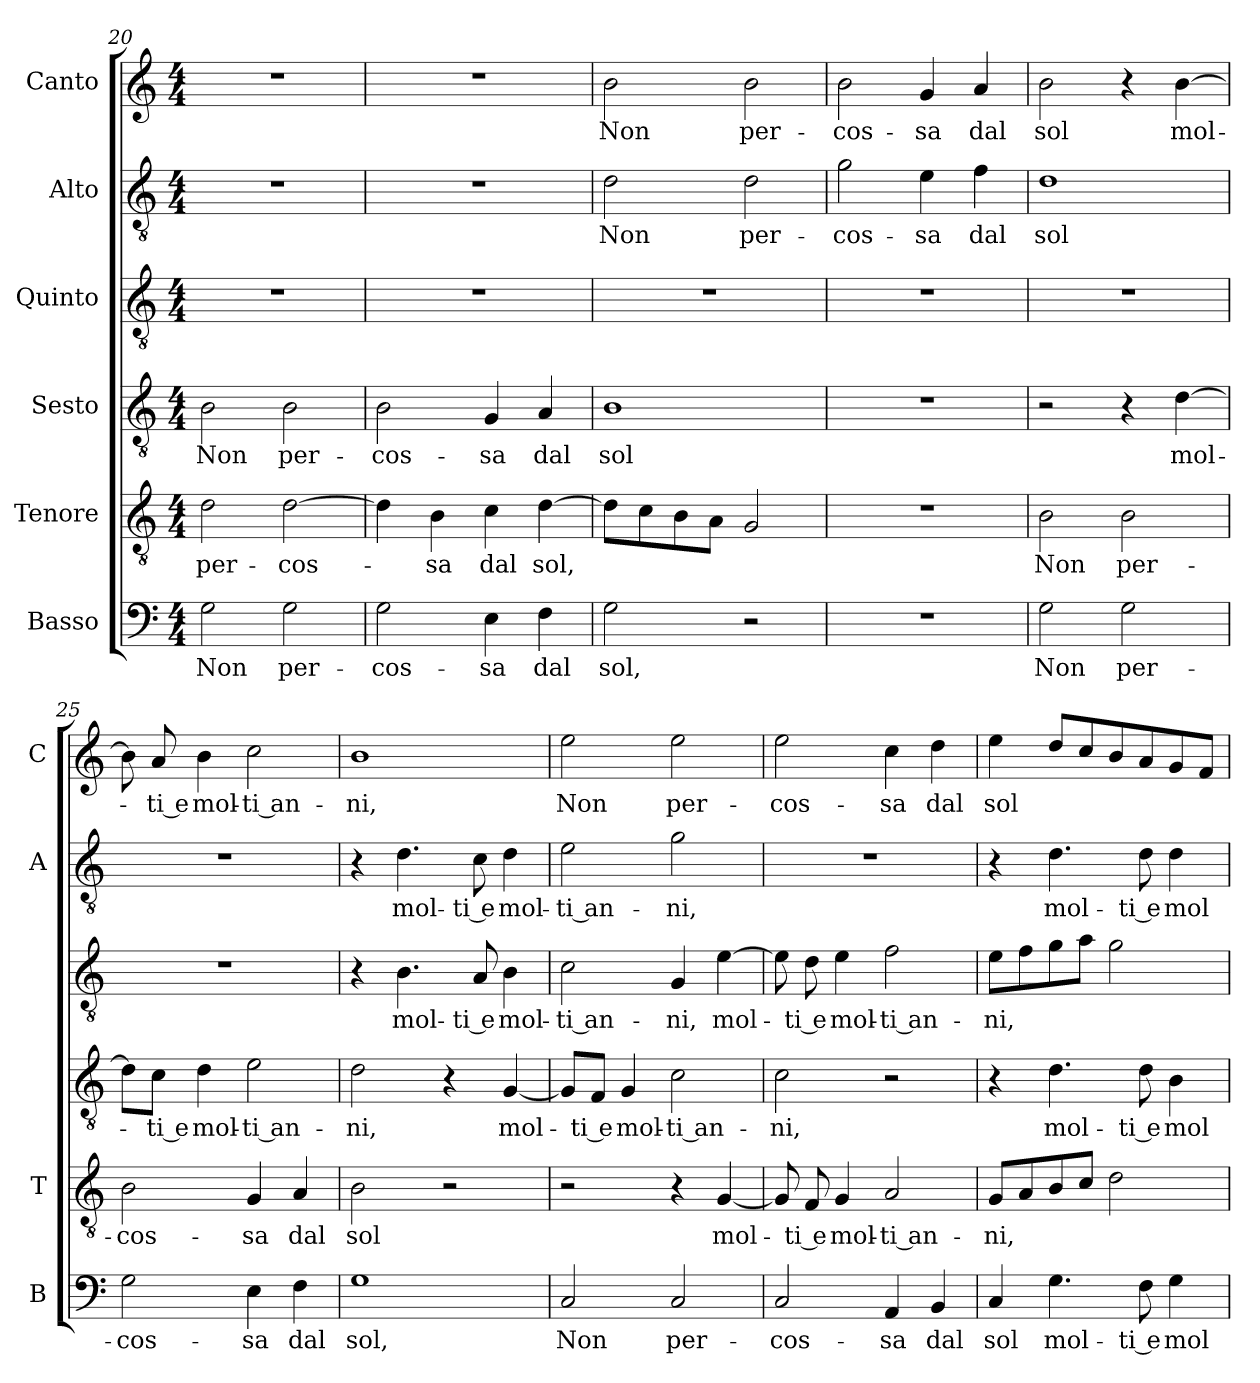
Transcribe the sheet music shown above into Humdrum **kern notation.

**kern	**text	**kern	**text	**kern	**text	**kern	**text	**kern	**text	**kern	**text
*part6	*part6	*part5	*part5	*part4	*part4	*part3	*part3	*part2	*part2	*part1	*part1
*staff6	*staff6	*staff5	*staff5	*staff4	*staff4	*staff3	*staff3	*staff2	*staff2	*staff1	*staff1
*I"Basso	*	*I"Tenore	*	*I"Sesto	*	*I"Quinto	*	*I"Alto	*	*I"Canto	*
*I'B	*	*I'T	*	*	*	*	*	*I'A	*	*I'C	*
*clefF4	*	*clefGv2	*	*clefGv2	*	*clefGv2	*	*clefGv2	*	*clefG2	*
*k[]	*	*k[]	*	*k[]	*	*k[]	*	*k[]	*	*k[]	*
*C:	*	*C:	*	*C:	*	*C:	*	*C:	*	*C:	*
*M4/4	*	*M4/4	*	*M4/4	*	*M4/4	*	*M4/4	*	*M4/4	*
=20	=20	=20	=20	=20	=20	=20	=20	=20	=20	=20	=20
!	!LO:LY:b	!	!LO:LY:b	!	!LO:LY:b	!	!	!	!	!	!
2G\	Non	2d\	per-	2B\	Non	1r	.	1r	.	1r	.
!	!LO:LY:b	!	!LO:LY:b	!	!LO:LY:b	!	!	!	!	!	!
2G\	per-	[2d\	-cos-	2B\	per-	.	.	.	.	.	.
=21	=21	=21	=21	=21	=21	=21	=21	=21	=21	=21	=21
!	!LO:LY:b	!	!	!	!LO:LY:b	!	!	!	!	!	!
2G\	-cos-	4d\]	.	2B\	-cos-	1r	.	1r	.	1r	.
!	!	!	!LO:LY:b	!	!	!	!	!	!	!	!
.	.	4B\	-sa	.	.	.	.	.	.	.	.
!	!LO:LY:b	!	!LO:LY:b	!	!LO:LY:b	!	!	!	!	!	!
4E\	-sa	4c\	dal	4G/	-sa	.	.	.	.	.	.
!	!LO:LY:b	!	!LO:LY:b	!	!LO:LY:b	!	!	!	!	!	!
4F\	dal	[4d\	sol,	4A/	dal	.	.	.	.	.	.
=22	=22	=22	=22	=22	=22	=22	=22	=22	=22	=22	=22
!	!LO:LY:b	!	!	!	!LO:LY:b	!	!	!	!LO:LY:b	!	!LO:LY:b
2G\	sol,	8d\L]	.	1B	sol	1r	.	2d\	Non	2b\	Non
.	.	8c\	.	.	.	.	.	.	.	.	.
.	.	8B\	.	.	.	.	.	.	.	.	.
.	.	8A\J	.	.	.	.	.	.	.	.	.
!	!	!	!	!	!	!	!	!	!LO:LY:b	!	!LO:LY:b
2r	.	2G/	.	.	.	.	.	2d\	per-	2b\	per-
=23	=23	=23	=23	=23	=23	=23	=23	=23	=23	=23	=23
!	!	!	!	!	!	!	!	!	!LO:LY:b	!	!LO:LY:b
1r	.	1r	.	1r	.	1r	.	2g\	-cos-	2b\	-cos-
!	!	!	!	!	!	!	!	!	!LO:LY:b	!	!LO:LY:b
.	.	.	.	.	.	.	.	4e\	-sa	4g/	-sa
!	!	!	!	!	!	!	!	!	!LO:LY:b	!	!LO:LY:b
.	.	.	.	.	.	.	.	4f\	dal	4a/	dal
=24	=24	=24	=24	=24	=24	=24	=24	=24	=24	=24	=24
!	!LO:LY:b	!	!LO:LY:b	!	!	!	!	!	!LO:LY:b	!	!LO:LY:b
2G\	Non	2B\	Non	2r	.	1r	.	1d	sol	2b\	sol
!	!LO:LY:b	!	!LO:LY:b	!	!	!	!	!	!	!	!
2G\	per-	2B\	per-	4r	.	.	.	.	.	4r	.
!	!	!	!	!	!LO:LY:b	!	!	!	!	!	!LO:LY:b
.	.	.	.	[4d\	mol-	.	.	.	.	[4b\	mol-
=25	=25	=25	=25	=25	=25	=25	=25	=25	=25	=25	=25
!	!LO:LY:b	!	!LO:LY:b	!	!	!	!	!	!	!	!
2G\	-cos-	2B\	-cos-	8d\L]	.	1r	.	1r	.	8b\]	.
!	!	!	!	!	!LO:LY:b	!	!	!	!	!	!LO:LY:b
.	.	.	.	8c\J	-ti e	.	.	.	.	8a/	-ti e
!	!	!	!	!	!LO:LY:b	!	!	!	!	!	!LO:LY:b
.	.	.	.	4d\	mol-	.	.	.	.	4b\	mol-
!	!LO:LY:b	!	!LO:LY:b	!	!LO:LY:b	!	!	!	!	!	!LO:LY:b
4E\	-sa	4G/	-sa	2e\	-ti an-	.	.	.	.	2cc\	-ti an-
!	!LO:LY:b	!	!LO:LY:b	!	!	!	!	!	!	!	!
4F\	dal	4A/	dal	.	.	.	.	.	.	.	.
!!LO:LB:g=z
=26	=26	=26	=26	=26	=26	=26	=26	=26	=26	=26	=26
!	!LO:LY:b	!	!LO:LY:b	!	!LO:LY:b	!	!	!	!	!	!LO:LY:b
1G	sol,	2B\	sol	2d\	-ni,	4r	.	4r	.	1b	-ni,
!	!	!	!	!	!	!	!LO:LY:b	!	!LO:LY:b	!	!
.	.	.	.	.	.	4.B\	mol-	4.d\	mol-	.	.
.	.	2r	.	4r	.	.	.	.	.	.	.
!	!	!	!	!	!	!	!LO:LY:b	!	!LO:LY:b	!	!
.	.	.	.	.	.	8A/	-ti e	8c\	-ti e	.	.
!	!	!	!	!	!LO:LY:b	!	!LO:LY:b	!	!LO:LY:b	!	!
.	.	.	.	[4G/	mol-	4B\	mol-	4d\	mol-	.	.
=27	=27	=27	=27	=27	=27	=27	=27	=27	=27	=27	=27
!	!LO:LY:b	!	!	!	!	!	!LO:LY:b	!	!LO:LY:b	!	!LO:LY:b
2C/	Non	2r	.	8G/L]	.	2c\	-ti an-	2e\	-ti an-	2ee\	Non
!	!	!	!	!	!LO:LY:b	!	!	!	!	!	!
.	.	.	.	8F/J	-ti e	.	.	.	.	.	.
!	!	!	!	!	!LO:LY:b	!	!	!	!	!	!
.	.	.	.	4G/	mol-	.	.	.	.	.	.
!	!LO:LY:b	!	!	!	!LO:LY:b	!	!LO:LY:b	!	!LO:LY:b	!	!LO:LY:b
2C/	per-	4r	.	2c\	-ti an-	4G/	-ni,	2g\	-ni,	2ee\	per-
!	!	!	!LO:LY:b	!	!	!	!LO:LY:b	!	!	!	!
.	.	[4G/	mol-	.	.	[4e\	mol-	.	.	.	.
=28	=28	=28	=28	=28	=28	=28	=28	=28	=28	=28	=28
!	!LO:LY:b	!	!	!	!LO:LY:b	!	!	!	!	!	!LO:LY:b
2C/	-cos-	8G/]	.	2c\	-ni,	8e\]	.	1r	.	2ee\	-cos-
!	!	!	!LO:LY:b	!	!	!	!LO:LY:b	!	!	!	!
.	.	8F/	-ti e	.	.	8d\	-ti e	.	.	.	.
!	!	!	!LO:LY:b	!	!	!	!LO:LY:b	!	!	!	!
.	.	4G/	mol-	.	.	4e\	mol-	.	.	.	.
!	!LO:LY:b	!	!LO:LY:b	!	!	!	!LO:LY:b	!	!	!	!LO:LY:b
4AA/	-sa	2A/	-ti an-	2r	.	2f\	-ti an-	.	.	4cc\	-sa
!	!LO:LY:b	!	!	!	!	!	!	!	!	!	!LO:LY:b
4BB/	dal	.	.	.	.	.	.	.	.	4dd\	dal
=29	=29	=29	=29	=29	=29	=29	=29	=29	=29	=29	=29
!	!LO:LY:b	!	!LO:LY:b	!	!	!	!LO:LY:b	!	!	!	!LO:LY:b
4C/	sol	8G/L	-ni,	4r	.	8e\L	-ni,	4r	.	4ee\	sol
.	.	8A/	.	.	.	8f\	.	.	.	.	.
!	!LO:LY:b	!	!	!	!LO:LY:b	!	!	!	!LO:LY:b	!	!
4.G\	mol-	8B/	.	4.d\	mol-	8g\	.	4.d\	mol-	8dd/L	.
.	.	8c/J	.	.	.	8a\J	.	.	.	8cc/	.
.	.	2d\	.	.	.	2g\	.	.	.	8b/	.
!	!LO:LY:b	!	!	!	!LO:LY:b	!	!	!	!LO:LY:b	!	!
8F\	-ti e	.	.	8d\	-ti e	.	.	8d\	-ti e	8a/	.
!	!LO:LY:b	!	!	!	!LO:LY:b	!	!	!	!LO:LY:b	!	!
4G\	mol-	.	.	4B\	mol-	.	.	4d\	mol-	8g/	.
.	.	.	.	.	.	.	.	.	.	8f/J	.
=	=	=	=	=	=	=	=	=	=	=	=
*-	*-	*-	*-	*-	*-	*-	*-	*-	*-	*-	*-
